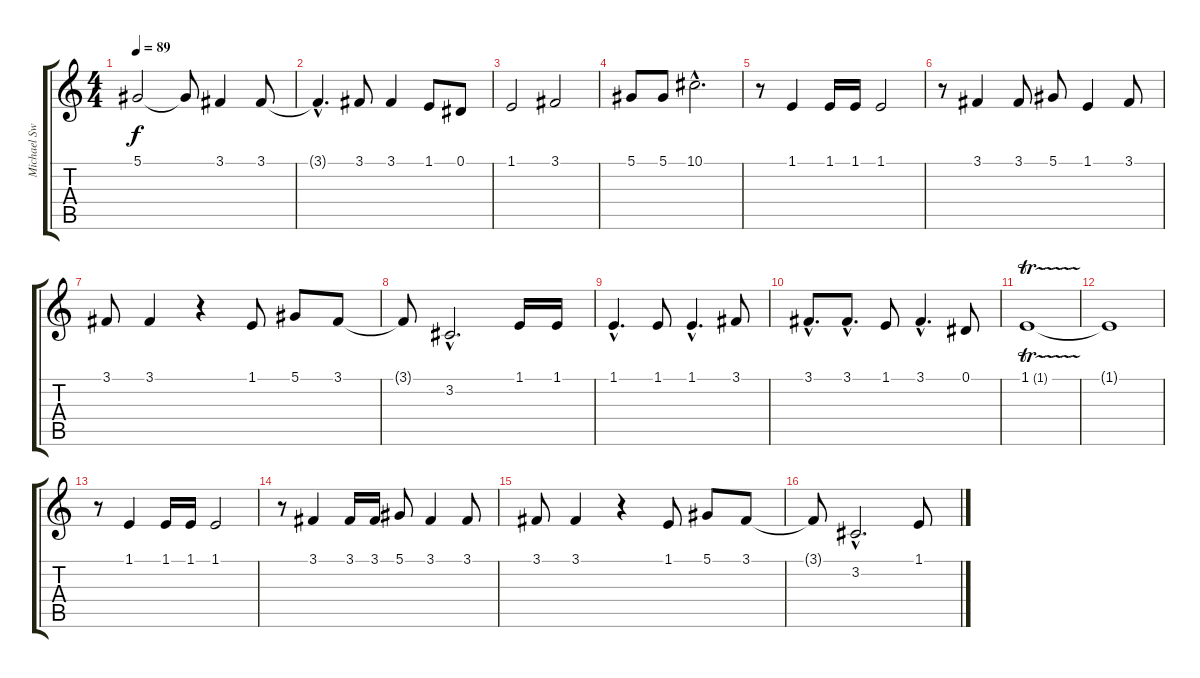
\track ("Michael Sweet" "Michael Sw") {instrument fx5brightness}
\staff {score tabs}
\tuning (Eb4 Bb3 Gb3 Db3 Ab2 Eb2) {hide}
\ts (4 4)
\tempo 89
\clef g2
\ks c
5.1.2{dy f} 5.1{t}.8 3.1.4 3.1.8 |
3.1{hac t}.4{d} 3.1.8 3.1.4 1.1.8 0.1.8 |
1.1.2 3.1.2 |
5.1.8 5.1.8 10.1{hac}.2{d} |
r.8 1.1.4 1.1.16 1.1.16 1.1.2 |
r.8 3.1.4 3.1.8 5.1.8 1.1.4 3.1.8 |
3.1.8 3.1.4 r.4 1.1.8 5.1.8 3.1.8 |
3.1{t}.8 3.2{hac}.2{d} 1.1.16 1.1.16 |
1.1{hac}.4{d} 1.1.8 1.1{hac}.4{d} 3.1.8 |
3.1{hac}.8{d} 3.1{hac}.8{d} 1.1.8 3.1{hac}.4{d} 0.1.8 |
1.1{tr (1 16)}.1 |
1.1{t}.1 |
r.8 1.1.4 1.1.16 1.1.16 1.1.2 |
r.8 3.1.4 3.1.16 3.1.16 5.1.8 3.1.4 3.1.8 |
3.1.8 3.1.4 r.4 1.1.8 5.1.8 3.1.8 |
3.1{t}.8 3.2{hac}.2{d} 1.1.8
